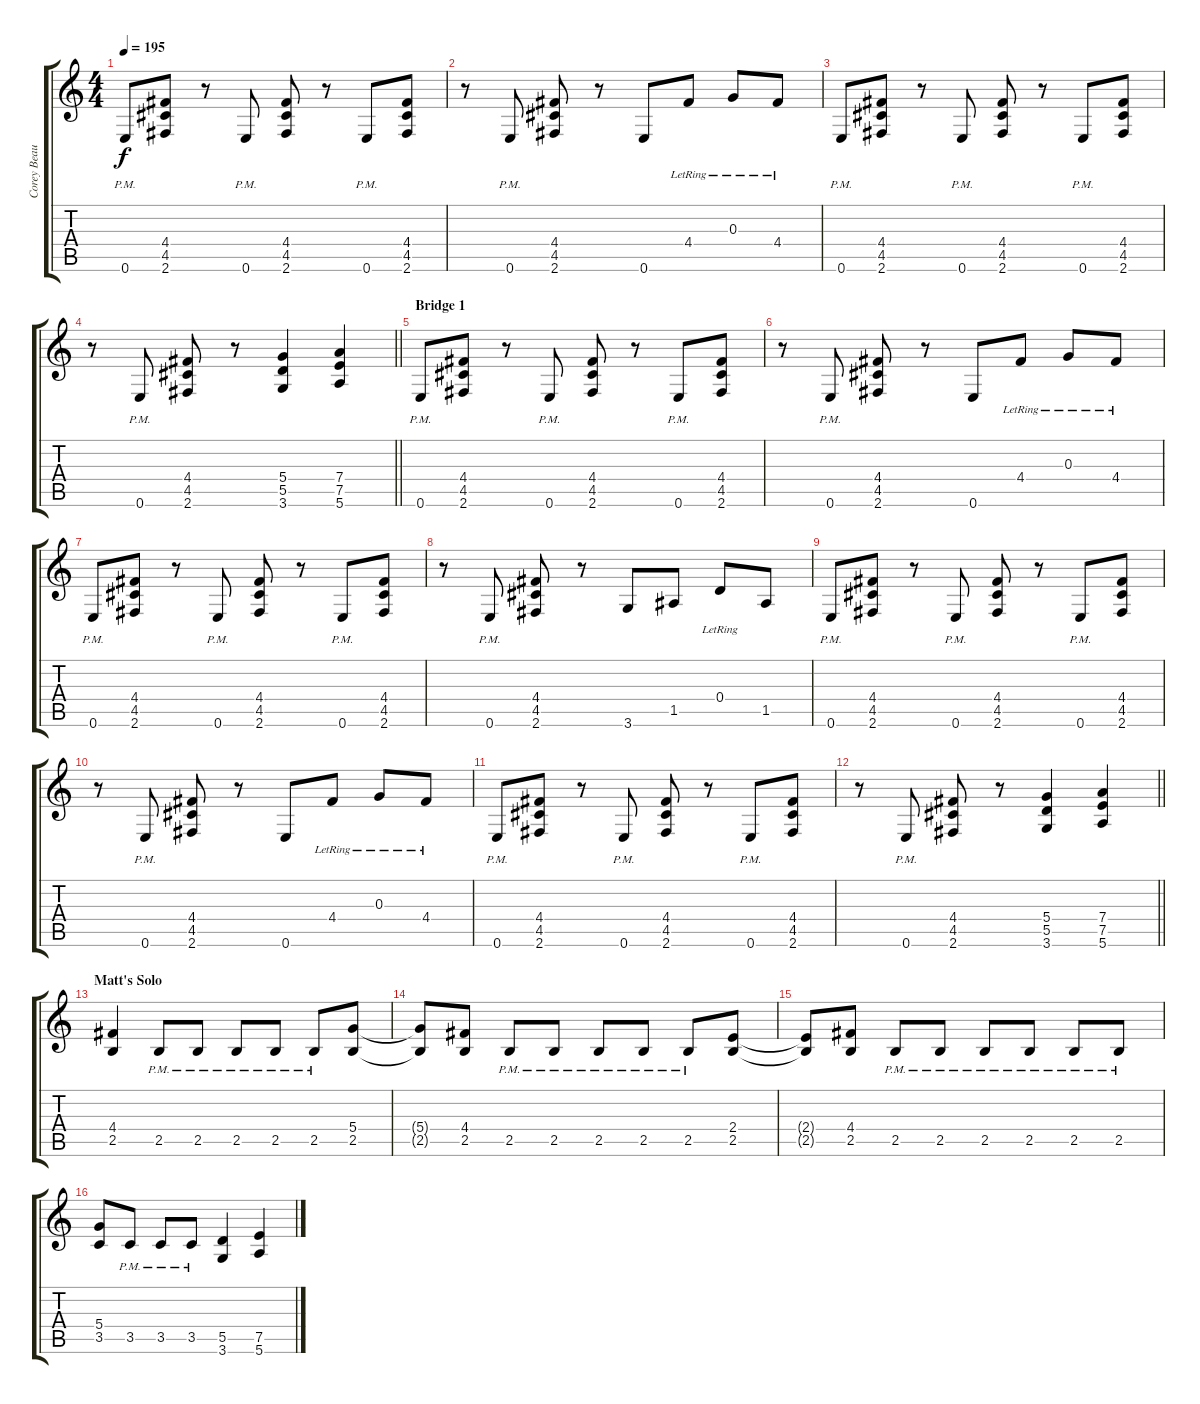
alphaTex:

\track ("Corey Beaulieu" "Corey Beau") {instrument distortionguitar}
\staff {score tabs}
\tuning (E4 B3 G3 D3 A2 E2) {hide}
\ts (4 4)
\tempo 195
\clef g2
\ks c
0.6{pm}.8{dy f} (4.4 4.5 2.6).8 r.8 0.6{pm}.8 (4.4 4.5 2.6).8 r.8 0.6{pm}.8 (4.4 4.5 2.6).8 |
r.8 0.6{pm}.8 (4.4 4.5 2.6).8 r.8 0.6.8 4.4{lr}.8 0.3{lr}.8 4.4{lr}.8 |
0.6{pm}.8 (4.4 4.5 2.6).8 r.8 0.6{pm}.8 (4.4 4.5 2.6).8 r.8 0.6{pm}.8 (4.4 4.5 2.6).8 |
\barLineRight lightlight
r.8 0.6{pm}.8 (4.4 4.5 2.6).8 r.8 (5.4 5.5 3.6).4 (7.4 7.5 5.6).4 |
\section ("" "Bridge 1")
0.6{pm}.8 (4.4 4.5 2.6).8 r.8 0.6{pm}.8 (4.4 4.5 2.6).8 r.8 0.6{pm}.8 (4.4 4.5 2.6).8 |
r.8 0.6{pm}.8 (4.4 4.5 2.6).8 r.8 0.6.8 4.4{lr}.8 0.3{lr}.8 4.4{lr}.8 |
0.6{pm}.8 (4.4 4.5 2.6).8 r.8 0.6{pm}.8 (4.4 4.5 2.6).8 r.8 0.6{pm}.8 (4.4 4.5 2.6).8 |
r.8 0.6{pm}.8 (4.4 4.5 2.6).8 r.8 3.6.8 1.5.8 0.4{lr}.8 1.5.8 |
0.6{pm}.8 (4.4 4.5 2.6).8 r.8 0.6{pm}.8 (4.4 4.5 2.6).8 r.8 0.6{pm}.8 (4.4 4.5 2.6).8 |
r.8 0.6{pm}.8 (4.4 4.5 2.6).8 r.8 0.6.8 4.4{lr}.8 0.3{lr}.8 4.4{lr}.8 |
0.6{pm}.8 (4.4 4.5 2.6).8 r.8 0.6{pm}.8 (4.4 4.5 2.6).8 r.8 0.6{pm}.8 (4.4 4.5 2.6).8 |
\barLineRight lightlight
r.8 0.6{pm}.8 (4.4 4.5 2.6).8 r.8 (5.4 5.5 3.6).4 (7.4 7.5 5.6).4 |
\section ("" "Matt's Solo")
(4.4 2.5).4 2.5{pm}.8 2.5{pm}.8 2.5{pm}.8 2.5{pm}.8 2.5{pm}.8 (5.4 2.5).8 |
(5.4{t} 2.5{t}).8 (4.4 2.5).8 2.5{pm}.8 2.5{pm}.8 2.5{pm}.8 2.5{pm}.8 2.5{pm}.8 (2.4 2.5).8 |
(2.4{t} 2.5{t}).8 (4.4 2.5).8 2.5{pm}.8 2.5{pm}.8 2.5{pm}.8 2.5{pm}.8 2.5{pm}.8 2.5{pm}.8 |
(5.4 3.5).8 3.5{pm}.8 3.5{pm}.8 3.5{pm}.8 (5.5 3.6).4 (7.5 5.6).4
